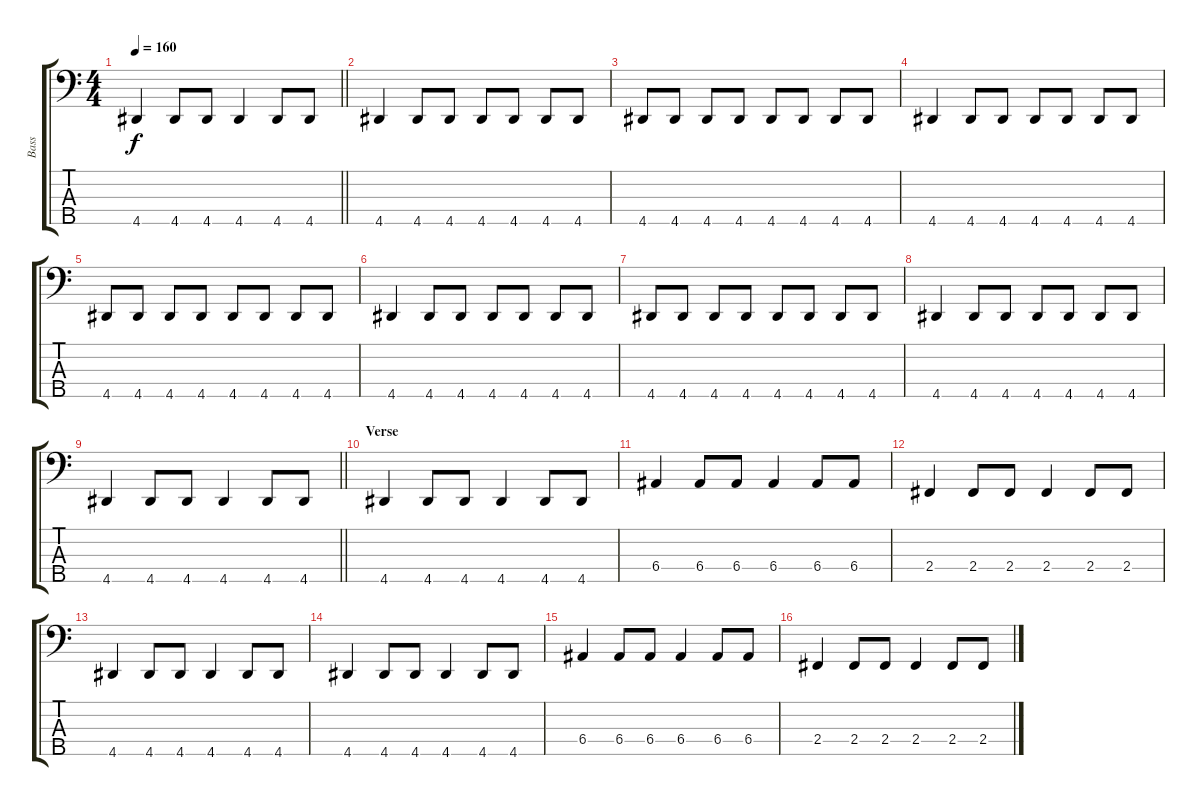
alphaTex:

\track ("Bass" "Bass") {instrument electricbassfinger}
\staff {score tabs}
\tuning (G2 D2 A1 E1 B0) {hide}
\ts (4 4)
\tempo 160
\clef f4
\barLineRight lightlight
\ks c
4.5.4{dy f} 4.5.8 4.5.8 4.5.4 4.5.8 4.5.8 |
4.5.4 4.5.8 4.5.8 4.5.8 4.5.8 4.5.8 4.5.8 |
4.5.8 4.5.8 4.5.8 4.5.8 4.5.8 4.5.8 4.5.8 4.5.8 |
4.5.4 4.5.8 4.5.8 4.5.8 4.5.8 4.5.8 4.5.8 |
4.5.8 4.5.8 4.5.8 4.5.8 4.5.8 4.5.8 4.5.8 4.5.8 |
4.5.4 4.5.8 4.5.8 4.5.8 4.5.8 4.5.8 4.5.8 |
4.5.8 4.5.8 4.5.8 4.5.8 4.5.8 4.5.8 4.5.8 4.5.8 |
4.5.4 4.5.8 4.5.8 4.5.8 4.5.8 4.5.8 4.5.8 |
\barLineRight lightlight
4.5.4 4.5.8 4.5.8 4.5.4 4.5.8 4.5.8 |
\section ("" "Verse ")
4.5.4 4.5.8 4.5.8 4.5.4 4.5.8 4.5.8 |
6.4.4 6.4.8 6.4.8 6.4.4 6.4.8 6.4.8 |
2.4.4 2.4.8 2.4.8 2.4.4 2.4.8 2.4.8 |
4.5.4 4.5.8 4.5.8 4.5.4 4.5.8 4.5.8 |
4.5.4 4.5.8 4.5.8 4.5.4 4.5.8 4.5.8 |
6.4.4 6.4.8 6.4.8 6.4.4 6.4.8 6.4.8 |
2.4.4 2.4.8 2.4.8 2.4.4 2.4.8 2.4.8
